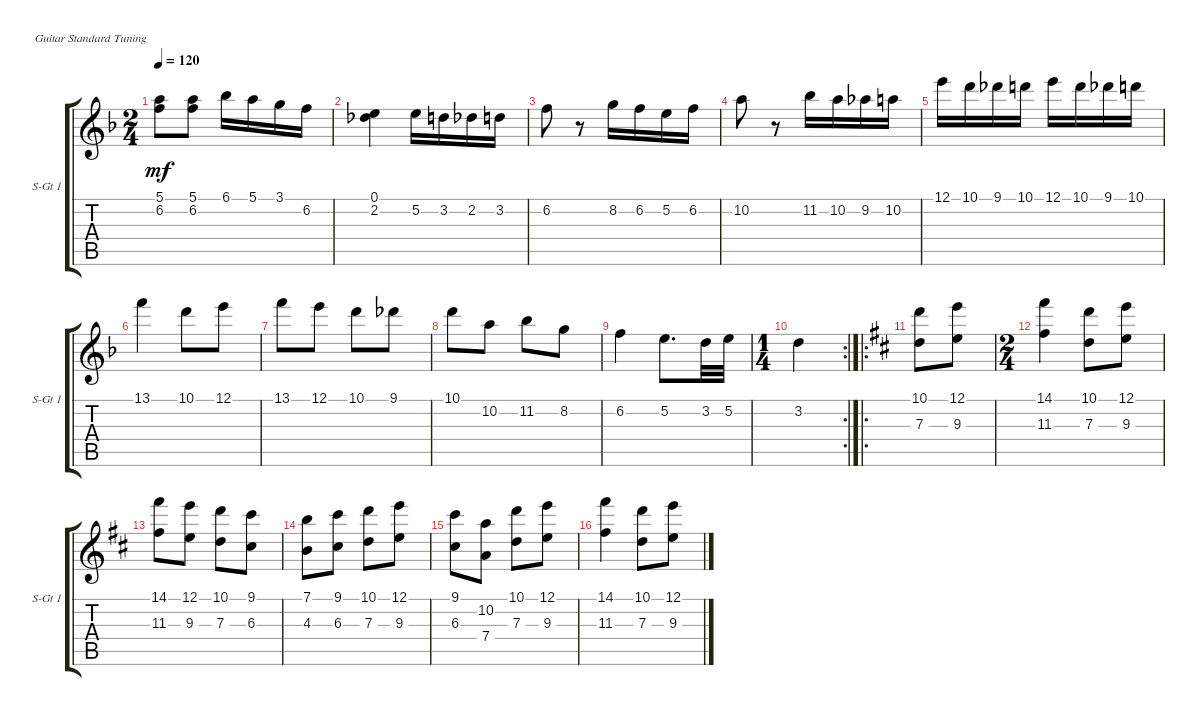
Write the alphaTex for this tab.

\defaultSystemsLayout 4
\bracketExtendMode groupsimilarinstruments
\useSystemSignSeparator
\singleTrackTrackNamePolicy allsystems
\multiTrackTrackNamePolicy allsystems
\firstSystemTrackNameOrientation horizontal
\otherSystemsTrackNameOrientation horizontal
\track ("Steel Guitar 1" "S-Gt 1") {instrument acousticguitarsteel}
\staff {score tabs}
\tuning (E4 B3 G3 D3 A2 E2)
\ts (2 4)
\tempo 120
\clef g2
\ks dminor
(6.2 5.1).8{dy mf} (5.1 6.2).8 6.1.16 5.1.16 3.1.16 6.2.16 |
(0.1 2.2).4 5.2.16 3.2.16 2.2.16 3.2.16 |
6.2.8 r.8 8.2.16 6.2.16 5.2.16 6.2.16 |
10.2.8 r.8 11.2.16 10.2.16 9.2.16 10.2.16 |
12.1.16 10.1.16 9.1.16 10.1.16 12.1.16 10.1.16 9.1.16 10.1.16 |
13.1.4 10.1.8 12.1.8 |
\scale
0.181913 13.1.8 12.1.8 10.1.8 9.1.8 |
\scale
0.162942 10.1.8 10.2.8 11.2.8 8.2.8 |
\scale
0.201789 6.2.4 5.2.8{d} 3.2.32 5.2.32 |
\rc 2
\ts (1 4)
\scale
0.122772 3.2.4 |
\ro
\scale
0.12663
\ks d
(7.3 10.1).8 (9.3 12.1).8 |
\ts (2 4)
\scale
0.203023 (11.3 14.1).4 (7.3 10.1).8 (9.3 12.1).8 |
(11.3 14.1).8 (9.3 12.1).8 (7.3 10.1).8 (6.3 9.1).8 |
(4.3 7.1).8 (6.3 9.1).8 (7.3 10.1).8 (9.3 12.1).8 |
(6.3 9.1).8 (7.4 10.2).8 (7.3 10.1).8 (9.3 12.1).8 |
(11.3 14.1).4 (7.3 10.1).8 (9.3 12.1).8
